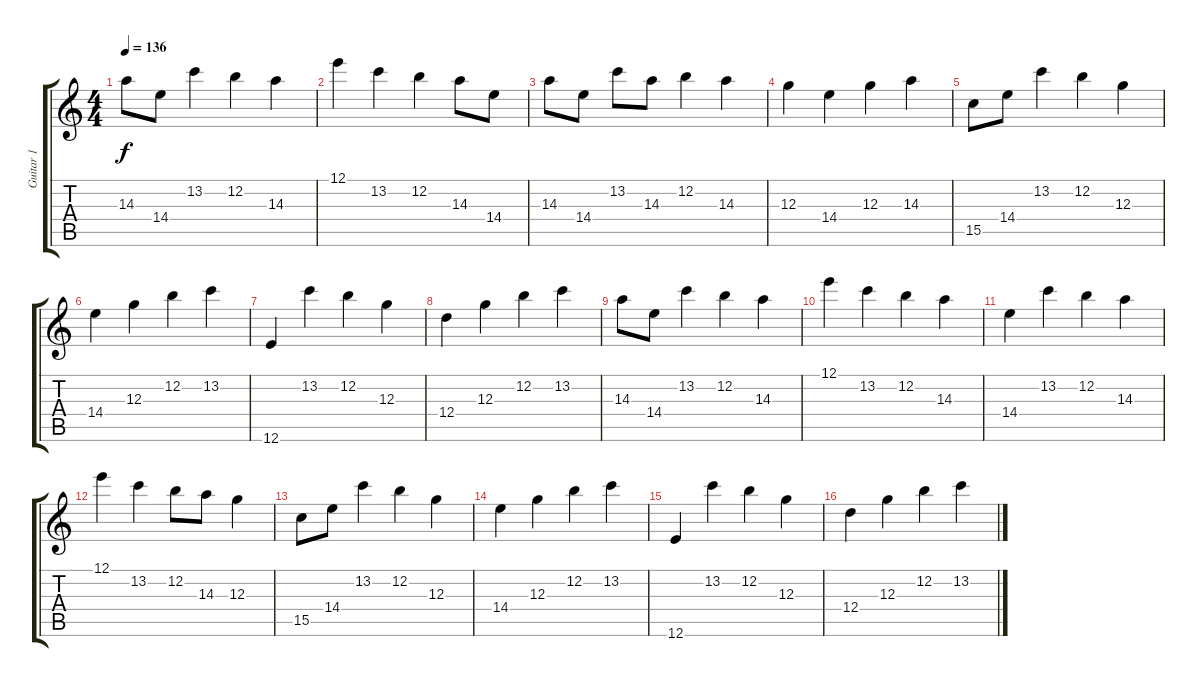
\track ("Guitar 1" "Guitar 1") {instrument electricguitarclean}
\staff {score tabs}
\tuning (E4 B3 G3 D3 A2 E2) {hide}
\ts (4 4)
\tempo 136
\clef g2
\ks c
14.3.8{dy f} 14.4.8 13.2.4 12.2.4 14.3.4 |
12.1.4 13.2.4 12.2.4 14.3.8 14.4.8 |
14.3.8 14.4.8 13.2.8 14.3.8 12.2.4 14.3.4 |
12.3.4 14.4.4 12.3.4 14.3.4 |
15.5.8 14.4.8 13.2.4 12.2.4 12.3.4 |
14.4.4 12.3.4 12.2.4 13.2.4 |
12.6.4 13.2.4 12.2.4 12.3.4 |
12.4.4 12.3.4 12.2.4 13.2.4 |
14.3.8 14.4.8 13.2.4 12.2.4 14.3.4 |
12.1.4 13.2.4 12.2.4 14.3.4 |
14.4.4 13.2.4 12.2.4 14.3.4 |
12.1.4 13.2.4 12.2.8 14.3.8 12.3.4 |
15.5.8 14.4.8 13.2.4 12.2.4 12.3.4 |
14.4.4 12.3.4 12.2.4 13.2.4 |
12.6.4 13.2.4 12.2.4 12.3.4 |
12.4.4 12.3.4 12.2.4 13.2.4
